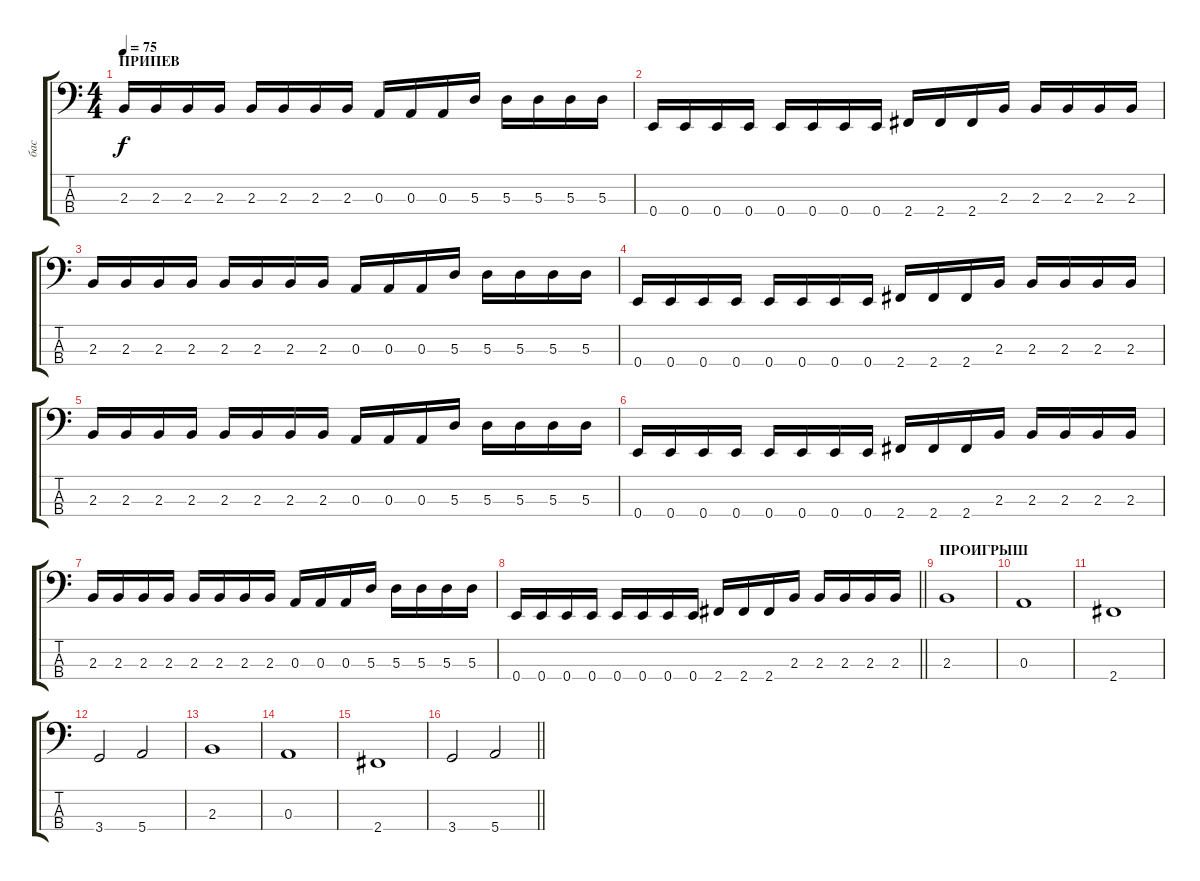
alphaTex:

\track ("бас" "бас") {instrument electricbassfinger}
\staff {score tabs}
\tuning (G2 D2 A1 E1) {hide}
\ts (4 4)
\section ("" "ПРИПЕВ")
\tempo 75
\clef f4
\ks c
2.3.16{dy f} 2.3.16 2.3.16 2.3.16 2.3.16 2.3.16 2.3.16 2.3.16 0.3.16 0.3.16 0.3.16 5.3.16 5.3.16 5.3.16 5.3.16 5.3.16 |
0.4.16 0.4.16 0.4.16 0.4.16 0.4.16 0.4.16 0.4.16 0.4.16 2.4.16 2.4.16 2.4.16 2.3.16 2.3.16 2.3.16 2.3.16 2.3.16 |
2.3.16 2.3.16 2.3.16 2.3.16 2.3.16 2.3.16 2.3.16 2.3.16 0.3.16 0.3.16 0.3.16 5.3.16 5.3.16 5.3.16 5.3.16 5.3.16 |
0.4.16 0.4.16 0.4.16 0.4.16 0.4.16 0.4.16 0.4.16 0.4.16 2.4.16 2.4.16 2.4.16 2.3.16 2.3.16 2.3.16 2.3.16 2.3.16 |
2.3.16 2.3.16 2.3.16 2.3.16 2.3.16 2.3.16 2.3.16 2.3.16 0.3.16 0.3.16 0.3.16 5.3.16 5.3.16 5.3.16 5.3.16 5.3.16 |
0.4.16 0.4.16 0.4.16 0.4.16 0.4.16 0.4.16 0.4.16 0.4.16 2.4.16 2.4.16 2.4.16 2.3.16 2.3.16 2.3.16 2.3.16 2.3.16 |
2.3.16 2.3.16 2.3.16 2.3.16 2.3.16 2.3.16 2.3.16 2.3.16 0.3.16 0.3.16 0.3.16 5.3.16 5.3.16 5.3.16 5.3.16 5.3.16 |
\barLineRight lightlight
0.4.16 0.4.16 0.4.16 0.4.16 0.4.16 0.4.16 0.4.16 0.4.16 2.4.16 2.4.16 2.4.16 2.3.16 2.3.16 2.3.16 2.3.16 2.3.16 |
\section ("" "ПРОИГРЫШ")
2.3.1 |
0.3.1 |
2.4.1 |
3.4.2 5.4.2 |
2.3.1 |
0.3.1 |
2.4.1 |
\barLineRight lightlight
3.4.2 5.4.2
